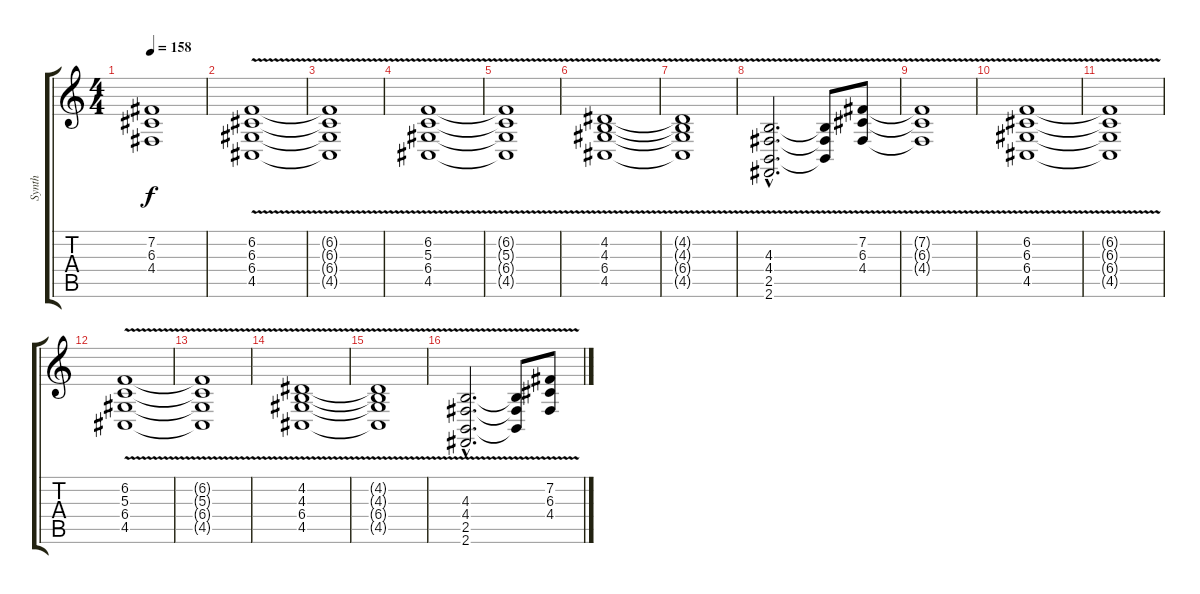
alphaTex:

\track ("Synth" "Synth") {instrument pad1newage}
\staff {score tabs}
\tuning (E4 B3 G3 D3 A2 E2) {hide}
\ts (4 4)
\tempo 158
\clef g2
\ks c
(7.2{t} 6.3{t} 4.4{t}).1{dy f} |
(6.2{v} 6.3 6.4 4.5).1 |
(6.2{t} 6.3{t} 6.4{t} 4.5{t}).1 |
(6.2{v} 5.3 6.4 4.5).1 |
(6.2{t} 5.3{t} 6.4{t} 4.5{t}).1 |
(4.2{v} 4.3 6.4 4.5).1 |
(4.2{t} 4.3{t} 6.4{t} 4.5{t}).1 |
(4.3{v hac} 4.4{hac} 2.5{hac} 2.6{hac}).2{d} (4.3{t} 4.4{t} 2.5{t}).8 (7.2{v} 6.3 4.4).8 |
(7.2{t} 6.3{t} 4.4{t}).1 |
(6.2{v} 6.3 6.4 4.5).1 |
(6.2{t} 6.3{t} 6.4{t} 4.5{t}).1 |
(6.2{v} 5.3 6.4 4.5).1 |
(6.2{t} 5.3{t} 6.4{t} 4.5{t}).1 |
(4.2{v} 4.3 6.4 4.5).1 |
(4.2{t} 4.3{t} 6.4{t} 4.5{t}).1 |
(4.3{v hac} 4.4{hac} 2.5{hac} 2.6{hac}).2{d} (4.3{t} 4.4{t} 2.5{t}).8 (7.2{v} 6.3 4.4).8
